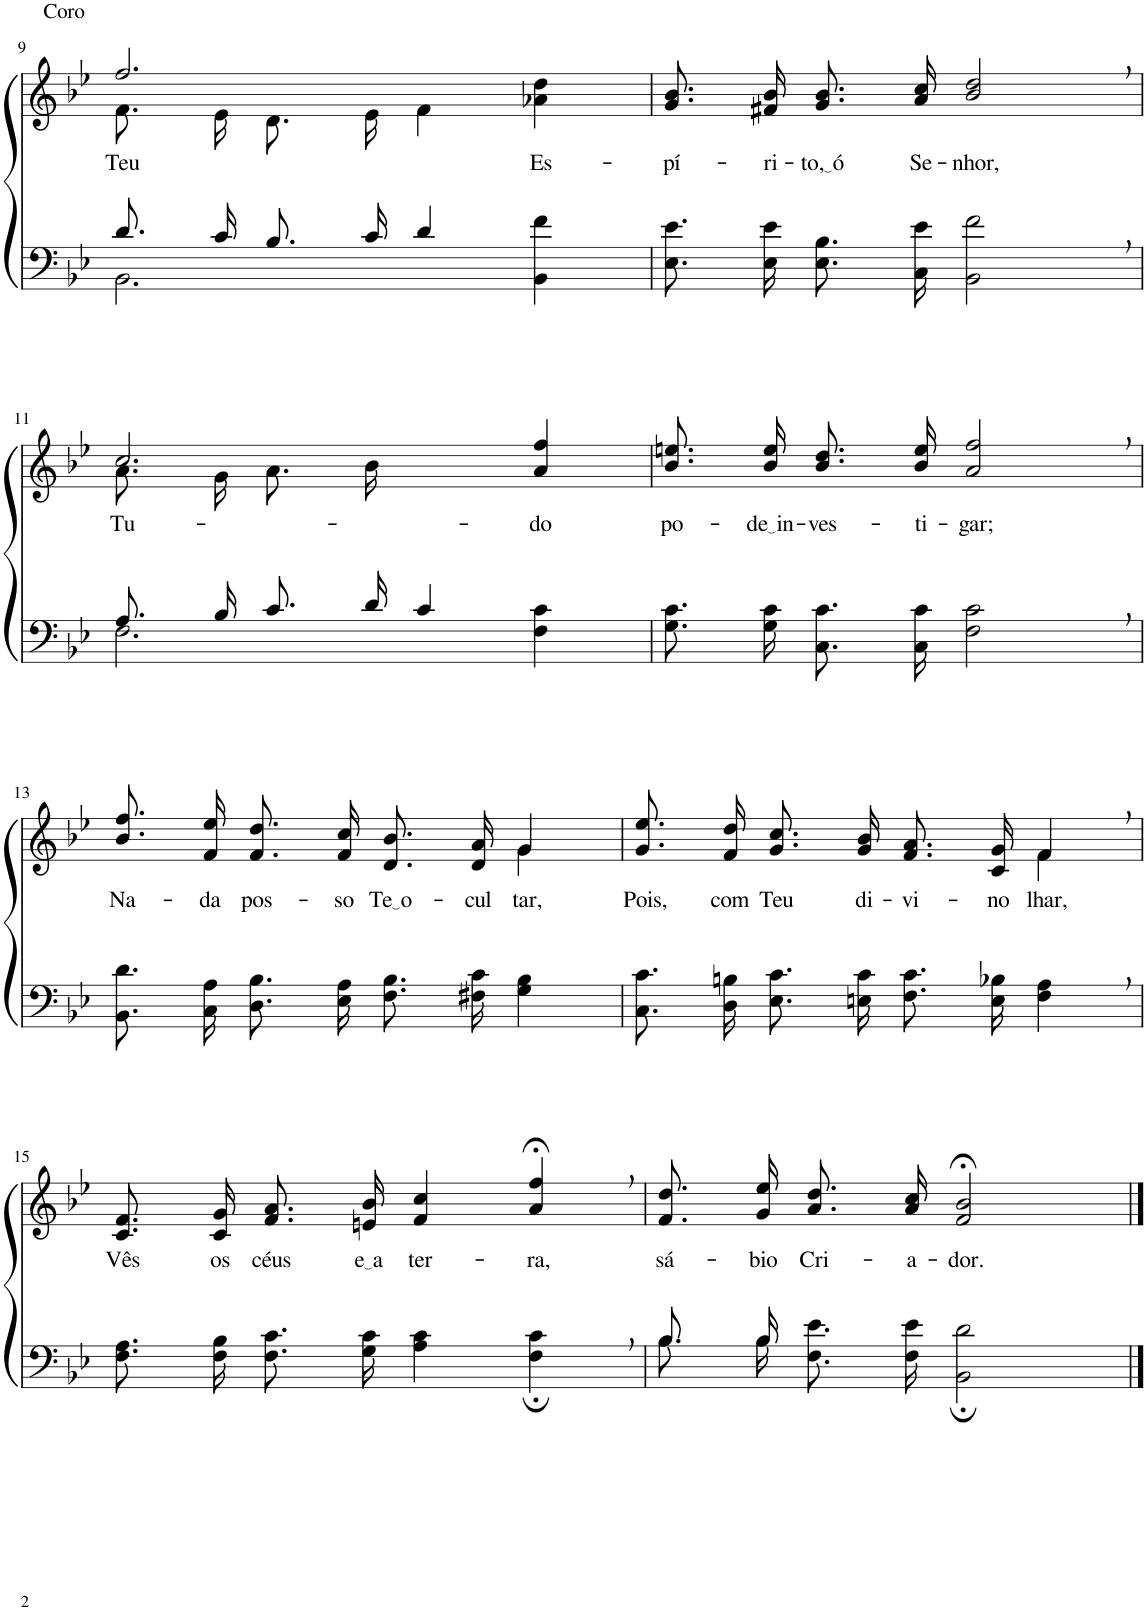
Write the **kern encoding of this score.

**kern	**kern	**text
*part2	*part1	*part1
*staff2	*staff1	*staff1
*I"Parte III e IV	*I"Parte I e II	*
!!LO:PB:g=z
*clefF4	*clefG2	*
*Trd1c2	*Trd1c2	*
*k[b-e-]	*k[b-e-]	*
*M4/4	*M4/4	*
=9	=9	=9
*^	*^	*
!	!	!LO:TX:a:t=Coro	!	!
!	!	!	!	!LO:LY:b
8.d/L	2.BB-\	2.ff/	8.f\L	Teu
16c/Jk	.	.	16e-\Jk	.
8.B-/L	.	.	8.d\L	.
16c/Jk	.	.	16e-\Jk	.
4d/	.	.	4f\	.
!	!	!	!	!LO:LY:b
4ryy	4BB-\ 4f\	4a-X\ 4dd\	4ryy	Es-
=10	=10	=10	=10	=10
!	!	!	!	!LO:LY:b
*v	*v	*	*	*
*	*v	*v	*
8.E-\ 8.e-\L	8.g/ 8.b-/L	-pí-
!	!	!LO:LY:b
16E-\ 16e-\Jk	16f#X/ 16b-/Jk	-ri-
!	!	!LO:LY:b
8.E-\ 8.B-\L	8.g/ 8.b-/L	to, ó
!	!	!LO:LY:b
16C\ 16e-\Jk	16a/ 16cc/Jk	Se-
!	!	!LO:LY:b
2BB-\, 2f\,	2b-/, 2dd/,	-nhor,
!!LO:LB:g=z
=11	=11	=11
*^	*	*
!	!	!	!LO:LY:b
*	*	*^	*
8.A/L	2.F\	2.cc/	8.a\L	Tu-
16B-/Jk	.	.	16g\Jk	.
8.c/L	.	.	8.a\L	.
16d/Jk	.	.	16b-\Jk	.
4c/	.	.	2ryy	.
!	!	!	!	!LO:LY:b
4ryy	4F\ 4c\	4a/ 4ff/	.	-do
*	*	*v	*v	*
=12	=12	=12	=12
!	!	!	!LO:LY:b
*v	*v	*	*
8.G\ 8.c\L	8.b-\ 8.een\L	po-
!	!	!LO:LY:b
16G\ 16c\Jk	16b-\ 16ee\Jk	de in
!	!	!LO:LY:b
8.C\ 8.c\L	8.b-\ 8.dd\L	-ves-
!	!	!LO:LY:b
16C\ 16c\Jk	16b-\ 16ee\Jk	-ti-
!	!	!LO:LY:b
2F\, 2c\,	2a/, 2ff/,	-gar;
!!LO:LB:g=z
=13	=13	=13
!	!	!LO:LY:b
*	*^	*
8.BB-\ 8.d\L	8.b-\ 8.ff\L	2.ryy	Na-
!	!	!	!LO:LY:b
16C\ 16A\Jk	16f\ 16ee-\Jk	.	-da
!	!	!	!LO:LY:b
8.D\ 8.B-\L	8.f/ 8.dd/L	.	pos-
!	!	!	!LO:LY:b
16E-\ 16A\Jk	16f/ 16cc/Jk	.	-so
!	!	!	!LO:LY:b
8.F\ 8.B-\L	8.d/ 8.b-/L	.	Te o
!	!	!	!LO:LY:b
16F#X\ 16c\Jk	16d/ 16a/Jk	.	-cul-
!	!	!	!LO:LY:b
4G\ 4B-\	4g/	4g\	-tar,
=14	=14	=14	=14
!	!	!	!LO:LY:b
8.C\ 8.c\L	8.g\ 8.ee-\L	2.ryy	Pois,
!	!	!	!LO:LY:b
16D\ 16Bn\Jk	16f\ 16dd\Jk	.	com
!	!	!	!LO:LY:b
8.E-\ 8.c\L	8.g/ 8.cc/L	.	Teu
!	!	!	!LO:LY:b
16En\ 16c\Jk	16g/ 16b-/Jk	.	di-
!	!	!	!LO:LY:b
8.F\ 8.c\L	8.f/ 8.a/L	.	-vi-
!	!	!	!LO:LY:b
16E\ 16B-X\Jk	16c/ 16g/Jk	.	-no
!	!	!	!LO:LY:b
4F\, 4A\,	4f,/	4f\	lhar,
!!LO:LB:g=z
=15	=15	=15	=15
!	!	!	!LO:LY:b
*	*v	*v	*
8.F\ 8.A\L	8.c/ 8.f/L	Vês
!	!	!LO:LY:b
16F\ 16B-\Jk	16c/ 16g/Jk	os
!	!	!LO:LY:b
8.F\ 8.c\L	8.f/ 8.a/L	céus
!	!	!LO:LY:b
16G\ 16c\Jk	16en/ 16b-/Jk	e a
!	!	!LO:LY:b
4A\ 4c\	4f/ 4cc/	ter-
!	!	!LO:LY:b
4F\;, 4c\;,	4a/;<, 4ff/;<,	-ra,
=16	=16	=16
*^	*	*
!	!	!	!LO:LY:b
8.B-/L	8.B-\L	8.f\ 8.dd\L	sá-
!	!	!	!LO:LY:b
16B-/Jk	16B-\Jk	16g\ 16ee-\Jk	-bio
!	!	!	!LO:LY:b
2.ryy	8.F\ 8.e-\L	8.a\ 8.dd\L	Cri-
!	!	!	!LO:LY:b
.	16F\ 16e-\Jk	16a\ 16cc\Jk	-a-
!	!	!	!LO:LY:b
.	2BB-\; 2d\;	2f/;< 2b-/;<	-dor.
*v	*v	*	*
==	==	==
*-	*-	*-
